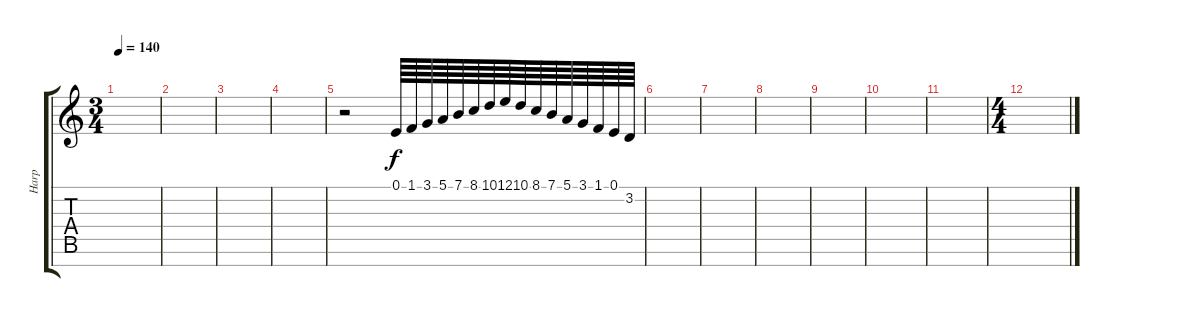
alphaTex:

\track ("Harp" "Harp") {instrument orchestralharp}
\staff {score tabs}
\tuning (E4 B3 G3 D3 A2 E2 B1) {hide}
\ts (3 4)
\tempo 140
\clef g2
\ks c
|
|
|
|
r.2 0.1.64{dy f} 1.1.64 3.1.64 5.1.64 7.1.64 8.1.64 10.1.64 12.1.64 10.1.64 8.1.64 7.1.64 5.1.64 3.1.64 1.1.64 0.1.64 3.2.64 |
|
|
|
|
|
|
\ts (4 4)
